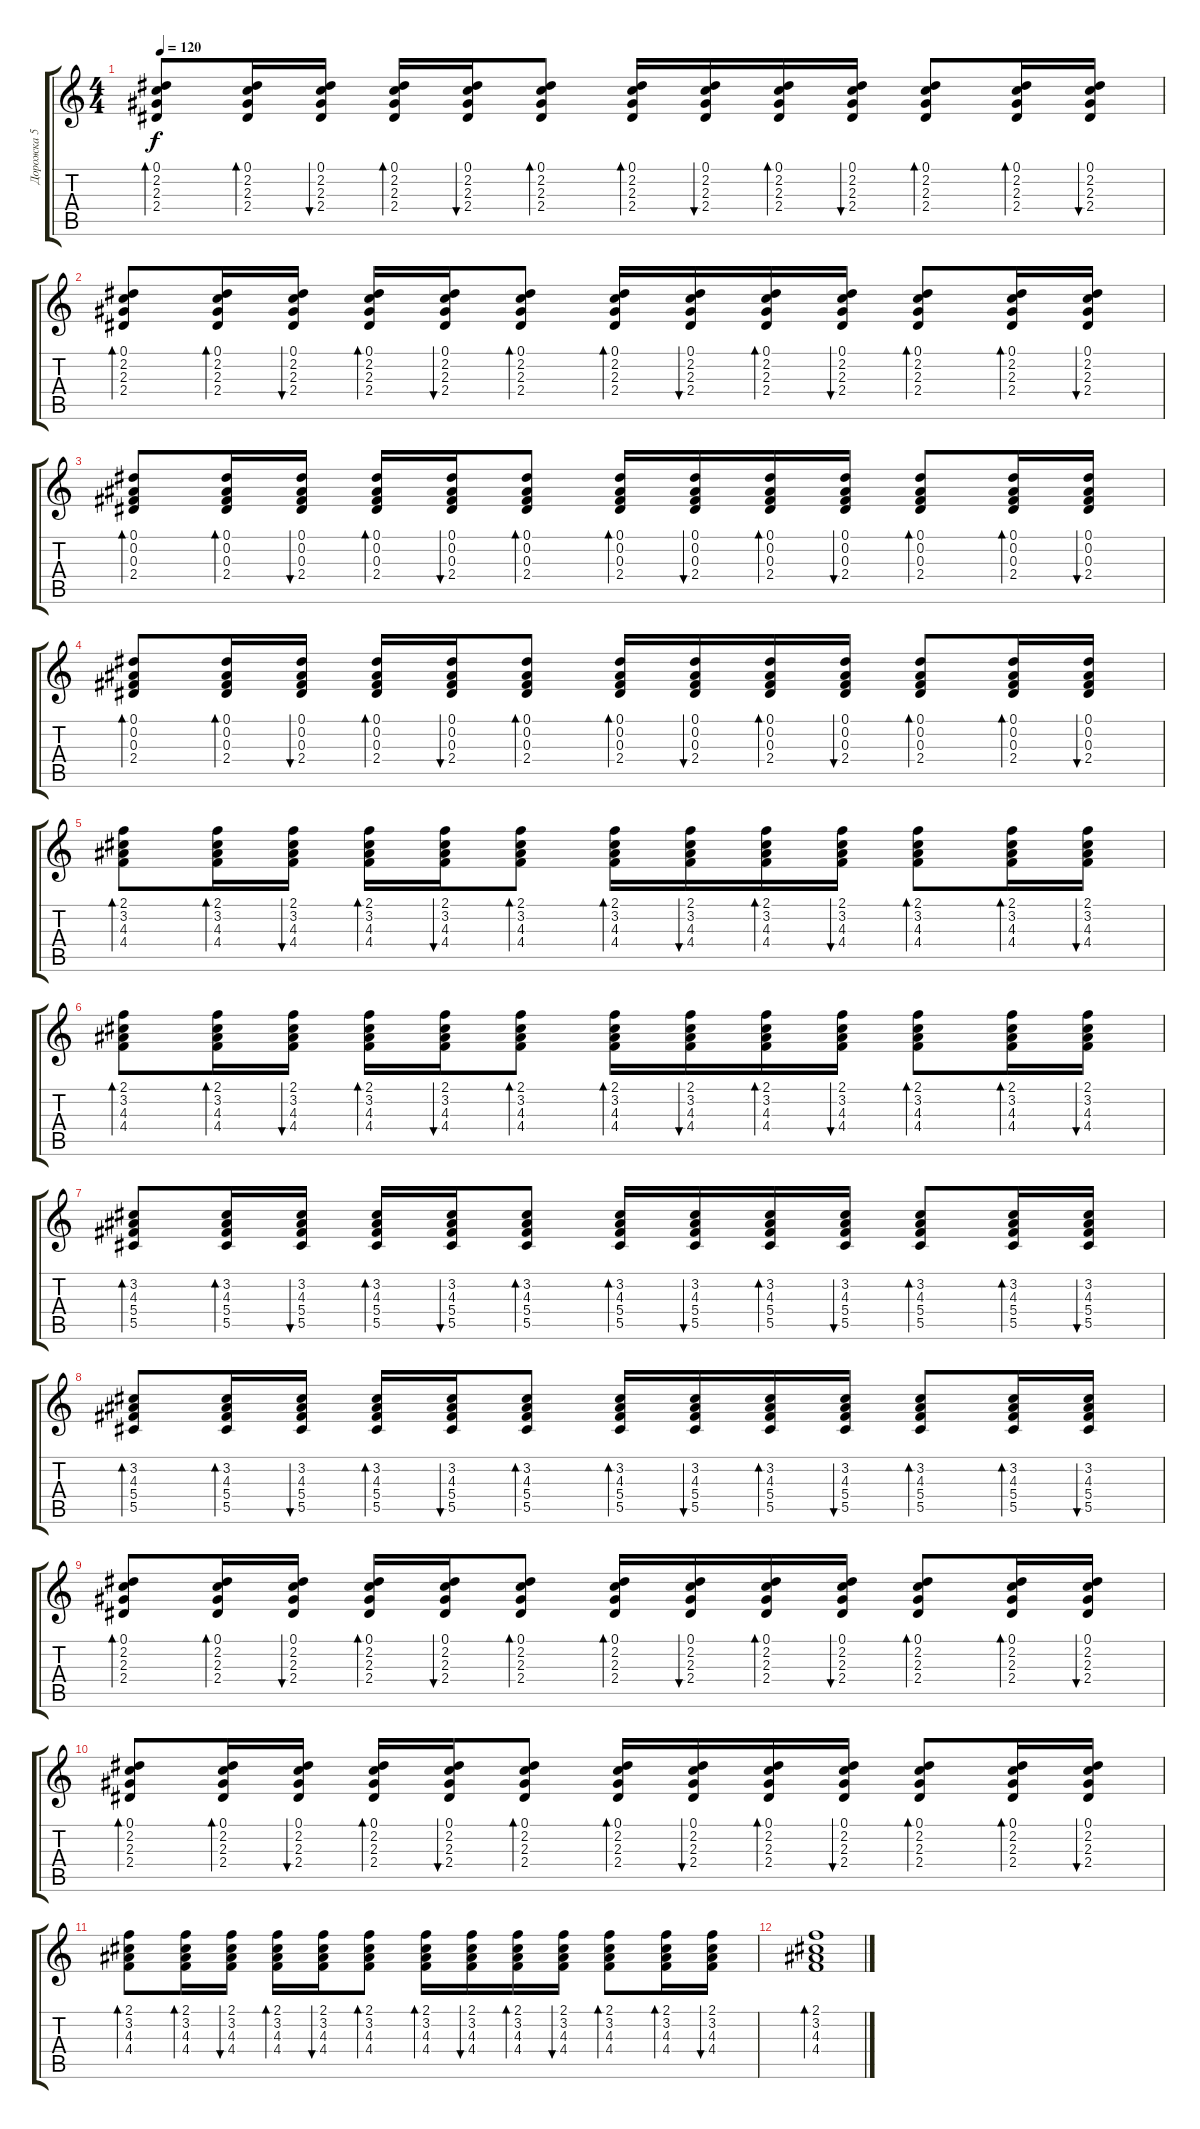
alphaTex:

\track ("Дорожка 5" "Дорожка 5") {instrument acousticguitarsteel}
\staff {score tabs}
\tuning (Eb4 Bb3 Gb3 Db3 Ab2 Eb2) {hide}
\ts (4 4)
\tempo 120
\clef g2
\ks c
(0.1 2.2 2.3 2.4).8{bd 60 dy f} (0.1 2.2 2.3 2.4).16{bd 60} (0.1 2.2 2.3 2.4).16{bu 60} (0.1 2.2 2.3 2.4).16{bd 60} (0.1 2.2 2.3 2.4).16{bu 60} (0.1 2.2 2.3 2.4).8{bd 60} (0.1 2.2 2.3 2.4).16{bd 60} (0.1 2.2 2.3 2.4).16{bu 60} (0.1 2.2 2.3 2.4).16{bd 60} (0.1 2.2 2.3 2.4).16{bu 60} (0.1 2.2 2.3 2.4).8{bd 60} (0.1 2.2 2.3 2.4).16{bd 60} (0.1 2.2 2.3 2.4).16{bu 60} |
(0.1 2.2 2.3 2.4).8{bd 60} (0.1 2.2 2.3 2.4).16{bd 60} (0.1 2.2 2.3 2.4).16{bu 60} (0.1 2.2 2.3 2.4).16{bd 60} (0.1 2.2 2.3 2.4).16{bu 60} (0.1 2.2 2.3 2.4).8{bd 60} (0.1 2.2 2.3 2.4).16{bd 60} (0.1 2.2 2.3 2.4).16{bu 60} (0.1 2.2 2.3 2.4).16{bd 60} (0.1 2.2 2.3 2.4).16{bu 60} (0.1 2.2 2.3 2.4).8{bd 60} (0.1 2.2 2.3 2.4).16{bd 60} (0.1 2.2 2.3 2.4).16{bu 60} |
(0.1 0.2 0.3 2.4).8{bd 60} (0.1 0.2 0.3 2.4).16{bd 60} (0.1 0.2 0.3 2.4).16{bu 60} (0.1 0.2 0.3 2.4).16{bd 60} (0.1 0.2 0.3 2.4).16{bu 60} (0.1 0.2 0.3 2.4).8{bd 60} (0.1 0.2 0.3 2.4).16{bd 60} (0.1 0.2 0.3 2.4).16{bu 60} (0.1 0.2 0.3 2.4).16{bd 60} (0.1 0.2 0.3 2.4).16{bu 60} (0.1 0.2 0.3 2.4).8{bd 60} (0.1 0.2 0.3 2.4).16{bd 60} (0.1 0.2 0.3 2.4).16{bu 60} |
(0.1 0.2 0.3 2.4).8{bd 60} (0.1 0.2 0.3 2.4).16{bd 60} (0.1 0.2 0.3 2.4).16{bu 60} (0.1 0.2 0.3 2.4).16{bd 60} (0.1 0.2 0.3 2.4).16{bu 60} (0.1 0.2 0.3 2.4).8{bd 60} (0.1 0.2 0.3 2.4).16{bd 60} (0.1 0.2 0.3 2.4).16{bu 60} (0.1 0.2 0.3 2.4).16{bd 60} (0.1 0.2 0.3 2.4).16{bu 60} (0.1 0.2 0.3 2.4).8{bd 60} (0.1 0.2 0.3 2.4).16{bd 60} (0.1 0.2 0.3 2.4).16{bu 60} |
(2.1 3.2 4.3 4.4).8{bd 60} (2.1 3.2 4.3 4.4).16{bd 60} (2.1 3.2 4.3 4.4).16{bu 60} (2.1 3.2 4.3 4.4).16{bd 60} (2.1 3.2 4.3 4.4).16{bu 60} (2.1 3.2 4.3 4.4).8{bd 60} (2.1 3.2 4.3 4.4).16{bd 60} (2.1 3.2 4.3 4.4).16{bu 60} (2.1 3.2 4.3 4.4).16{bd 60} (2.1 3.2 4.3 4.4).16{bu 60} (2.1 3.2 4.3 4.4).8{bd 60} (2.1 3.2 4.3 4.4).16{bd 60} (2.1 3.2 4.3 4.4).16{bu 60} |
(2.1 3.2 4.3 4.4).8{bd 60} (2.1 3.2 4.3 4.4).16{bd 60} (2.1 3.2 4.3 4.4).16{bu 60} (2.1 3.2 4.3 4.4).16{bd 60} (2.1 3.2 4.3 4.4).16{bu 60} (2.1 3.2 4.3 4.4).8{bd 60} (2.1 3.2 4.3 4.4).16{bd 60} (2.1 3.2 4.3 4.4).16{bu 60} (2.1 3.2 4.3 4.4).16{bd 60} (2.1 3.2 4.3 4.4).16{bu 60} (2.1 3.2 4.3 4.4).8{bd 60} (2.1 3.2 4.3 4.4).16{bd 60} (2.1 3.2 4.3 4.4).16{bu 60} |
(3.2 4.3 5.4 5.5).8{bd 60} (3.2 4.3 5.4 5.5).16{bd 60} (3.2 4.3 5.4 5.5).16{bu 60} (3.2 4.3 5.4 5.5).16{bd 60} (3.2 4.3 5.4 5.5).16{bu 60} (3.2 4.3 5.4 5.5).8{bd 60} (3.2 4.3 5.4 5.5).16{bd 60} (3.2 4.3 5.4 5.5).16{bu 60} (3.2 4.3 5.4 5.5).16{bd 60} (3.2 4.3 5.4 5.5).16{bu 60} (3.2 4.3 5.4 5.5).8{bd 60} (3.2 4.3 5.4 5.5).16{bd 60} (3.2 4.3 5.4 5.5).16{bu 60} |
(3.2 4.3 5.4 5.5).8{bd 60} (3.2 4.3 5.4 5.5).16{bd 60} (3.2 4.3 5.4 5.5).16{bu 60} (3.2 4.3 5.4 5.5).16{bd 60} (3.2 4.3 5.4 5.5).16{bu 60} (3.2 4.3 5.4 5.5).8{bd 60} (3.2 4.3 5.4 5.5).16{bd 60} (3.2 4.3 5.4 5.5).16{bu 60} (3.2 4.3 5.4 5.5).16{bd 60} (3.2 4.3 5.4 5.5).16{bu 60} (3.2 4.3 5.4 5.5).8{bd 60} (3.2 4.3 5.4 5.5).16{bd 60} (3.2 4.3 5.4 5.5).16{bu 60} |
(0.1 2.2 2.3 2.4).8{bd 60} (0.1 2.2 2.3 2.4).16{bd 60} (0.1 2.2 2.3 2.4).16{bu 60} (0.1 2.2 2.3 2.4).16{bd 60} (0.1 2.2 2.3 2.4).16{bu 60} (0.1 2.2 2.3 2.4).8{bd 60} (0.1 2.2 2.3 2.4).16{bd 60} (0.1 2.2 2.3 2.4).16{bu 60} (0.1 2.2 2.3 2.4).16{bd 60} (0.1 2.2 2.3 2.4).16{bu 60} (0.1 2.2 2.3 2.4).8{bd 60} (0.1 2.2 2.3 2.4).16{bd 60} (0.1 2.2 2.3 2.4).16{bu 60} |
(0.1 2.2 2.3 2.4).8{bd 60} (0.1 2.2 2.3 2.4).16{bd 60} (0.1 2.2 2.3 2.4).16{bu 60} (0.1 2.2 2.3 2.4).16{bd 60} (0.1 2.2 2.3 2.4).16{bu 60} (0.1 2.2 2.3 2.4).8{bd 60} (0.1 2.2 2.3 2.4).16{bd 60} (0.1 2.2 2.3 2.4).16{bu 60} (0.1 2.2 2.3 2.4).16{bd 60} (0.1 2.2 2.3 2.4).16{bu 60} (0.1 2.2 2.3 2.4).8{bd 60} (0.1 2.2 2.3 2.4).16{bd 60} (0.1 2.2 2.3 2.4).16{bu 60} |
(2.1 3.2 4.3 4.4).8{bd 60} (2.1 3.2 4.3 4.4).16{bd 60} (2.1 3.2 4.3 4.4).16{bu 60} (2.1 3.2 4.3 4.4).16{bd 60} (2.1 3.2 4.3 4.4).16{bu 60} (2.1 3.2 4.3 4.4).8{bd 60} (2.1 3.2 4.3 4.4).16{bd 60} (2.1 3.2 4.3 4.4).16{bu 60} (2.1 3.2 4.3 4.4).16{bd 60} (2.1 3.2 4.3 4.4).16{bu 60} (2.1 3.2 4.3 4.4).8{bd 60} (2.1 3.2 4.3 4.4).16{bd 60} (2.1 3.2 4.3 4.4).16{bu 60} |
(2.1 3.2 4.3 4.4).1{bd 60}
